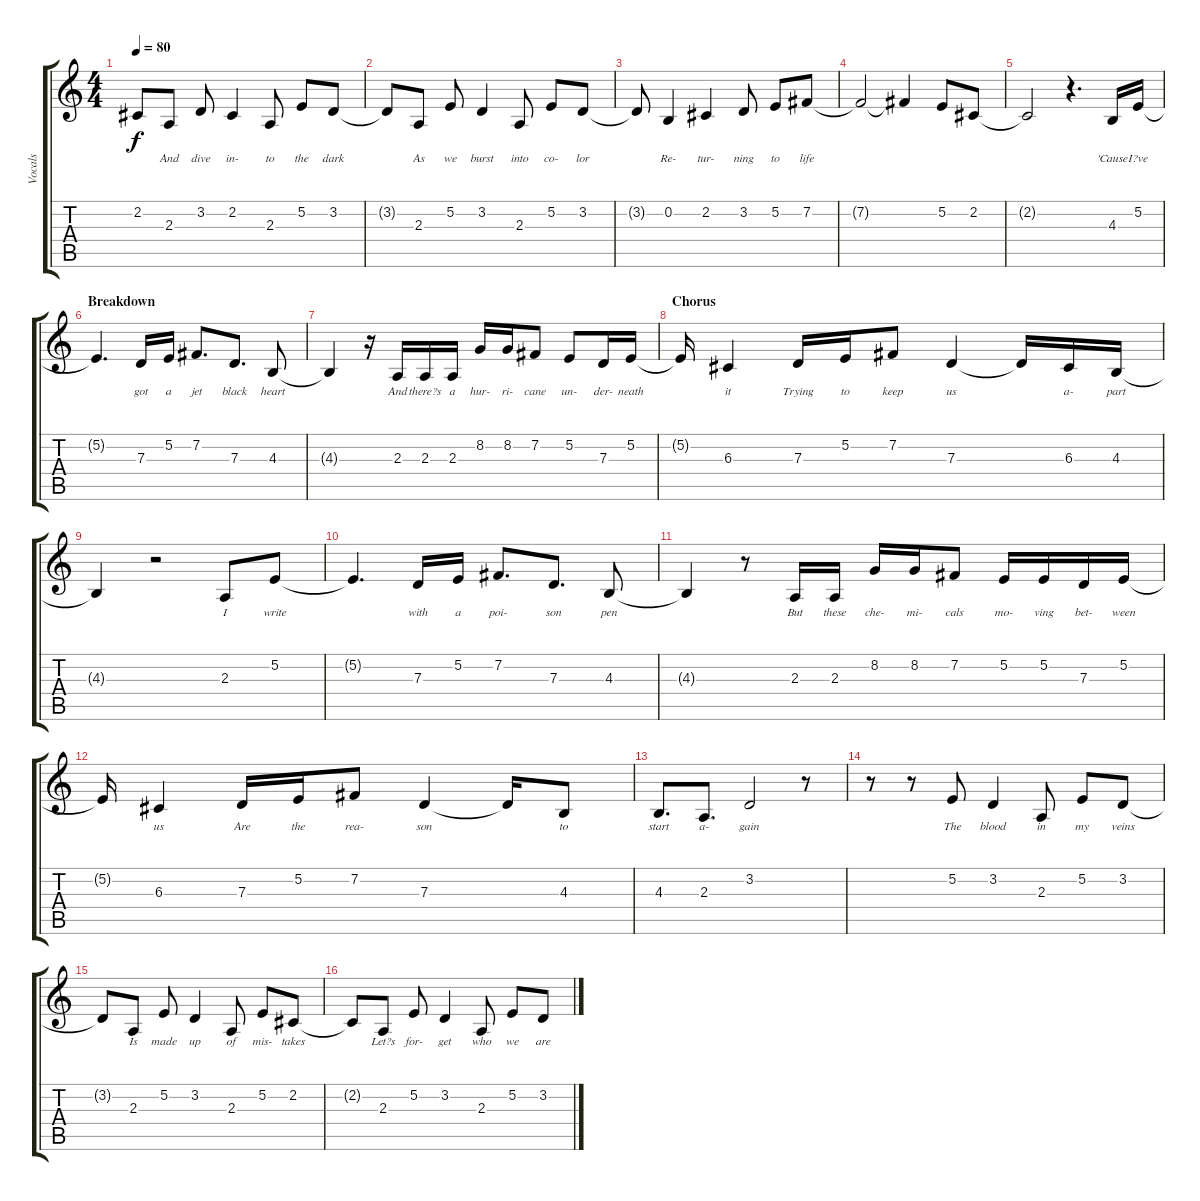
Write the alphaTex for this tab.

\track ("Vocals" "Vocals") {instrument acousticgrandpiano}
\staff {score tabs}
\tuning (E4 B3 G3 D3 A2 E2) {hide}
\ts (4 4)
\tempo 80
\clef g2
\ks c
2.2{t}.8{lyrics (0 "") lyrics (1 "") lyrics (2 "") lyrics (3 "") lyrics (4 "") dy f} 2.3.8{lyrics (0 "And") lyrics (1 "") lyrics (2 "") lyrics (3 "") lyrics (4 "")} 3.2.8{lyrics (0 "dive") lyrics (1 "") lyrics (2 "") lyrics (3 "") lyrics (4 "")} 2.2.4{lyrics (0 "in-") lyrics (1 "") lyrics (2 "") lyrics (3 "") lyrics (4 "")} 2.3.8{lyrics (0 "to") lyrics (1 "") lyrics (2 "") lyrics (3 "") lyrics (4 "")} 5.2.8{lyrics (0 "the") lyrics (1 "") lyrics (2 "") lyrics (3 "") lyrics (4 "")} 3.2.8{lyrics (0 "dark") lyrics (1 "") lyrics (2 "") lyrics (3 "") lyrics (4 "")} |
3.2{t}.8{lyrics (0 "") lyrics (1 "") lyrics (2 "") lyrics (3 "") lyrics (4 "")} 2.3.8{lyrics (0 "As") lyrics (1 "") lyrics (2 "") lyrics (3 "") lyrics (4 "")} 5.2.8{lyrics (0 "we") lyrics (1 "") lyrics (2 "") lyrics (3 "") lyrics (4 "")} 3.2.4{lyrics (0 "burst") lyrics (1 "") lyrics (2 "") lyrics (3 "") lyrics (4 "")} 2.3.8{lyrics (0 "into") lyrics (1 "") lyrics (2 "") lyrics (3 "") lyrics (4 "")} 5.2.8{lyrics (0 "co-") lyrics (1 "") lyrics (2 "") lyrics (3 "") lyrics (4 "")} 3.2.8{lyrics (0 "lor") lyrics (1 "") lyrics (2 "") lyrics (3 "") lyrics (4 "")} |
3.2{t}.8{lyrics (0 "") lyrics (1 "") lyrics (2 "") lyrics (3 "") lyrics (4 "")} 0.2.4{lyrics (0 "Re-") lyrics (1 "") lyrics (2 "") lyrics (3 "") lyrics (4 "")} 2.2.4{lyrics (0 "tur-") lyrics (1 "") lyrics (2 "") lyrics (3 "") lyrics (4 "")} 3.2.8{lyrics (0 "ning") lyrics (1 "") lyrics (2 "") lyrics (3 "") lyrics (4 "")} 5.2.8{lyrics (0 "to") lyrics (1 "") lyrics (2 "") lyrics (3 "") lyrics (4 "")} 7.2.8{lyrics (0 "life") lyrics (1 "") lyrics (2 "") lyrics (3 "") lyrics (4 "")} |
7.2{t}.2{lyrics (0 "") lyrics (1 "") lyrics (2 "") lyrics (3 "") lyrics (4 "")} 7.2{t}.4{lyrics (0 "") lyrics (1 "") lyrics (2 "") lyrics (3 "") lyrics (4 "")} 5.2.8{lyrics (0 "") lyrics (1 "") lyrics (2 "") lyrics (3 "") lyrics (4 "")} 2.2.8{lyrics (0 "") lyrics (1 "") lyrics (2 "") lyrics (3 "") lyrics (4 "")} |
2.2{t}.2{lyrics (0 "") lyrics (1 "") lyrics (2 "") lyrics (3 "") lyrics (4 "")} r.4{d} 4.3.16{lyrics (0 "'Cause") lyrics (1 "") lyrics (2 "") lyrics (3 "") lyrics (4 "")} 5.2.16{lyrics (0 "I?ve") lyrics (1 "") lyrics (2 "") lyrics (3 "") lyrics (4 "")} |
\section ("" "Breakdown")
5.2{t}.4{d lyrics (0 "") lyrics (1 "") lyrics (2 "") lyrics (3 "") lyrics (4 "")} 7.3.16{lyrics (0 "got") lyrics (1 "") lyrics (2 "") lyrics (3 "") lyrics (4 "")} 5.2.16{lyrics (0 "a") lyrics (1 "") lyrics (2 "") lyrics (3 "") lyrics (4 "")} 7.2.8{d lyrics (0 "jet") lyrics (1 "") lyrics (2 "") lyrics (3 "") lyrics (4 "")} 7.3.8{d lyrics (0 "black") lyrics (1 "") lyrics (2 "") lyrics (3 "") lyrics (4 "")} 4.3.8{lyrics (0 "heart") lyrics (1 "") lyrics (2 "") lyrics (3 "") lyrics (4 "")} |
4.3{t}.4{lyrics (0 "") lyrics (1 "") lyrics (2 "") lyrics (3 "") lyrics (4 "")} r.16 2.3.16{lyrics (0 "And") lyrics (1 "") lyrics (2 "") lyrics (3 "") lyrics (4 "")} 2.3.16{lyrics (0 "there?s") lyrics (1 "") lyrics (2 "") lyrics (3 "") lyrics (4 "")} 2.3.16{lyrics (0 "a") lyrics (1 "") lyrics (2 "") lyrics (3 "") lyrics (4 "")} 8.2.16{lyrics (0 "hur-") lyrics (1 "") lyrics (2 "") lyrics (3 "") lyrics (4 "")} 8.2.16{lyrics (0 "ri-") lyrics (1 "") lyrics (2 "") lyrics (3 "") lyrics (4 "")} 7.2.8{lyrics (0 "cane") lyrics (1 "") lyrics (2 "") lyrics (3 "") lyrics (4 "")} 5.2.8{lyrics (0 "un-") lyrics (1 "") lyrics (2 "") lyrics (3 "") lyrics (4 "")} 7.3.16{lyrics (0 "der-") lyrics (1 "") lyrics (2 "") lyrics (3 "") lyrics (4 "")} 5.2.16{lyrics (0 "neath") lyrics (1 "") lyrics (2 "") lyrics (3 "") lyrics (4 "")} |
\section ("" "Chorus")
5.2{t}.16{lyrics (0 "") lyrics (1 "") lyrics (2 "") lyrics (3 "") lyrics (4 "")} 6.3.4{lyrics (0 "it") lyrics (1 "") lyrics (2 "") lyrics (3 "") lyrics (4 "")} 7.3.16{lyrics (0 "Trying") lyrics (1 "") lyrics (2 "") lyrics (3 "") lyrics (4 "")} 5.2.16{lyrics (0 "to") lyrics (1 "") lyrics (2 "") lyrics (3 "") lyrics (4 "")} 7.2.8{lyrics (0 "keep") lyrics (1 "") lyrics (2 "") lyrics (3 "") lyrics (4 "")} 7.3.4{lyrics (0 "us") lyrics (1 "") lyrics (2 "") lyrics (3 "") lyrics (4 "")} 7.3{t}.16{lyrics (0 "") lyrics (1 "") lyrics (2 "") lyrics (3 "") lyrics (4 "")} 6.3.16{lyrics (0 "a-") lyrics (1 "") lyrics (2 "") lyrics (3 "") lyrics (4 "")} 4.3.16{lyrics (0 "part") lyrics (1 "") lyrics (2 "") lyrics (3 "") lyrics (4 "")} |
4.3{t}.4{lyrics (0 "") lyrics (1 "") lyrics (2 "") lyrics (3 "") lyrics (4 "")} r.2 2.3.8{lyrics (0 "I") lyrics (1 "") lyrics (2 "") lyrics (3 "") lyrics (4 "")} 5.2.8{lyrics (0 "write") lyrics (1 "") lyrics (2 "") lyrics (3 "") lyrics (4 "")} |
5.2{t}.4{d lyrics (0 "") lyrics (1 "") lyrics (2 "") lyrics (3 "") lyrics (4 "")} 7.3.16{lyrics (0 "with") lyrics (1 "") lyrics (2 "") lyrics (3 "") lyrics (4 "")} 5.2.16{lyrics (0 "a") lyrics (1 "") lyrics (2 "") lyrics (3 "") lyrics (4 "")} 7.2.8{d lyrics (0 "poi-") lyrics (1 "") lyrics (2 "") lyrics (3 "") lyrics (4 "")} 7.3.8{d lyrics (0 "son") lyrics (1 "") lyrics (2 "") lyrics (3 "") lyrics (4 "")} 4.3.8{lyrics (0 "pen") lyrics (1 "") lyrics (2 "") lyrics (3 "") lyrics (4 "")} |
4.3{t}.4{lyrics (0 "") lyrics (1 "") lyrics (2 "") lyrics (3 "") lyrics (4 "")} r.8 2.3.16{lyrics (0 "But") lyrics (1 "") lyrics (2 "") lyrics (3 "") lyrics (4 "")} 2.3.16{lyrics (0 "these") lyrics (1 "") lyrics (2 "") lyrics (3 "") lyrics (4 "")} 8.2.16{lyrics (0 "che-") lyrics (1 "") lyrics (2 "") lyrics (3 "") lyrics (4 "")} 8.2.16{lyrics (0 "mi-") lyrics (1 "") lyrics (2 "") lyrics (3 "") lyrics (4 "")} 7.2.8{lyrics (0 "cals") lyrics (1 "") lyrics (2 "") lyrics (3 "") lyrics (4 "")} 5.2.16{lyrics (0 "mo-") lyrics (1 "") lyrics (2 "") lyrics (3 "") lyrics (4 "")} 5.2.16{lyrics (0 "ving") lyrics (1 "") lyrics (2 "") lyrics (3 "") lyrics (4 "")} 7.3.16{lyrics (0 "bet-") lyrics (1 "") lyrics (2 "") lyrics (3 "") lyrics (4 "")} 5.2.16{lyrics (0 "ween") lyrics (1 "") lyrics (2 "") lyrics (3 "") lyrics (4 "")} |
5.2{t}.16{lyrics (0 "") lyrics (1 "") lyrics (2 "") lyrics (3 "") lyrics (4 "")} 6.3.4{lyrics (0 "us") lyrics (1 "") lyrics (2 "") lyrics (3 "") lyrics (4 "")} 7.3.16{lyrics (0 "Are") lyrics (1 "") lyrics (2 "") lyrics (3 "") lyrics (4 "")} 5.2.16{lyrics (0 "the") lyrics (1 "") lyrics (2 "") lyrics (3 "") lyrics (4 "")} 7.2.8{lyrics (0 "rea-") lyrics (1 "") lyrics (2 "") lyrics (3 "") lyrics (4 "")} 7.3.4{lyrics (0 "son") lyrics (1 "") lyrics (2 "") lyrics (3 "") lyrics (4 "")} 7.3{t}.16{lyrics (0 "") lyrics (1 "") lyrics (2 "") lyrics (3 "") lyrics (4 "")} 4.3.8{lyrics (0 "to") lyrics (1 "") lyrics (2 "") lyrics (3 "") lyrics (4 "")} |
4.3.8{d lyrics (0 "start") lyrics (1 "") lyrics (2 "") lyrics (3 "") lyrics (4 "")} 2.3.8{d lyrics (0 "a-") lyrics (1 "") lyrics (2 "") lyrics (3 "") lyrics (4 "")} 3.2.2{lyrics (0 "gain") lyrics (1 "") lyrics (2 "") lyrics (3 "") lyrics (4 "")} r.8 |
r.8 r.8 5.2.8{lyrics (0 "The") lyrics (1 "") lyrics (2 "") lyrics (3 "") lyrics (4 "")} 3.2.4{lyrics (0 "blood") lyrics (1 "") lyrics (2 "") lyrics (3 "") lyrics (4 "")} 2.3.8{lyrics (0 "in") lyrics (1 "") lyrics (2 "") lyrics (3 "") lyrics (4 "")} 5.2.8{lyrics (0 "my") lyrics (1 "") lyrics (2 "") lyrics (3 "") lyrics (4 "")} 3.2.8{lyrics (0 "veins") lyrics (1 "") lyrics (2 "") lyrics (3 "") lyrics (4 "")} |
3.2{t}.8{lyrics (0 "") lyrics (1 "") lyrics (2 "") lyrics (3 "") lyrics (4 "")} 2.3.8{lyrics (0 "Is") lyrics (1 "") lyrics (2 "") lyrics (3 "") lyrics (4 "")} 5.2.8{lyrics (0 "made") lyrics (1 "") lyrics (2 "") lyrics (3 "") lyrics (4 "")} 3.2.4{lyrics (0 "up") lyrics (1 "") lyrics (2 "") lyrics (3 "") lyrics (4 "")} 2.3.8{lyrics (0 "of") lyrics (1 "") lyrics (2 "") lyrics (3 "") lyrics (4 "")} 5.2.8{lyrics (0 "mis-") lyrics (1 "") lyrics (2 "") lyrics (3 "") lyrics (4 "")} 2.2.8{lyrics (0 "takes") lyrics (1 "") lyrics (2 "") lyrics (3 "") lyrics (4 "")} |
2.2{t}.8{lyrics (0 "") lyrics (1 "") lyrics (2 "") lyrics (3 "") lyrics (4 "")} 2.3.8{lyrics (0 "Let?s") lyrics (1 "") lyrics (2 "") lyrics (3 "") lyrics (4 "")} 5.2.8{lyrics (0 "for-") lyrics (1 "") lyrics (2 "") lyrics (3 "") lyrics (4 "")} 3.2.4{lyrics (0 "get") lyrics (1 "") lyrics (2 "") lyrics (3 "") lyrics (4 "")} 2.3.8{lyrics (0 "who") lyrics (1 "") lyrics (2 "") lyrics (3 "") lyrics (4 "")} 5.2.8{lyrics (0 "we") lyrics (1 "") lyrics (2 "") lyrics (3 "") lyrics (4 "")} 3.2.8{lyrics (0 "are") lyrics (1 "") lyrics (2 "") lyrics (3 "") lyrics (4 "")}
